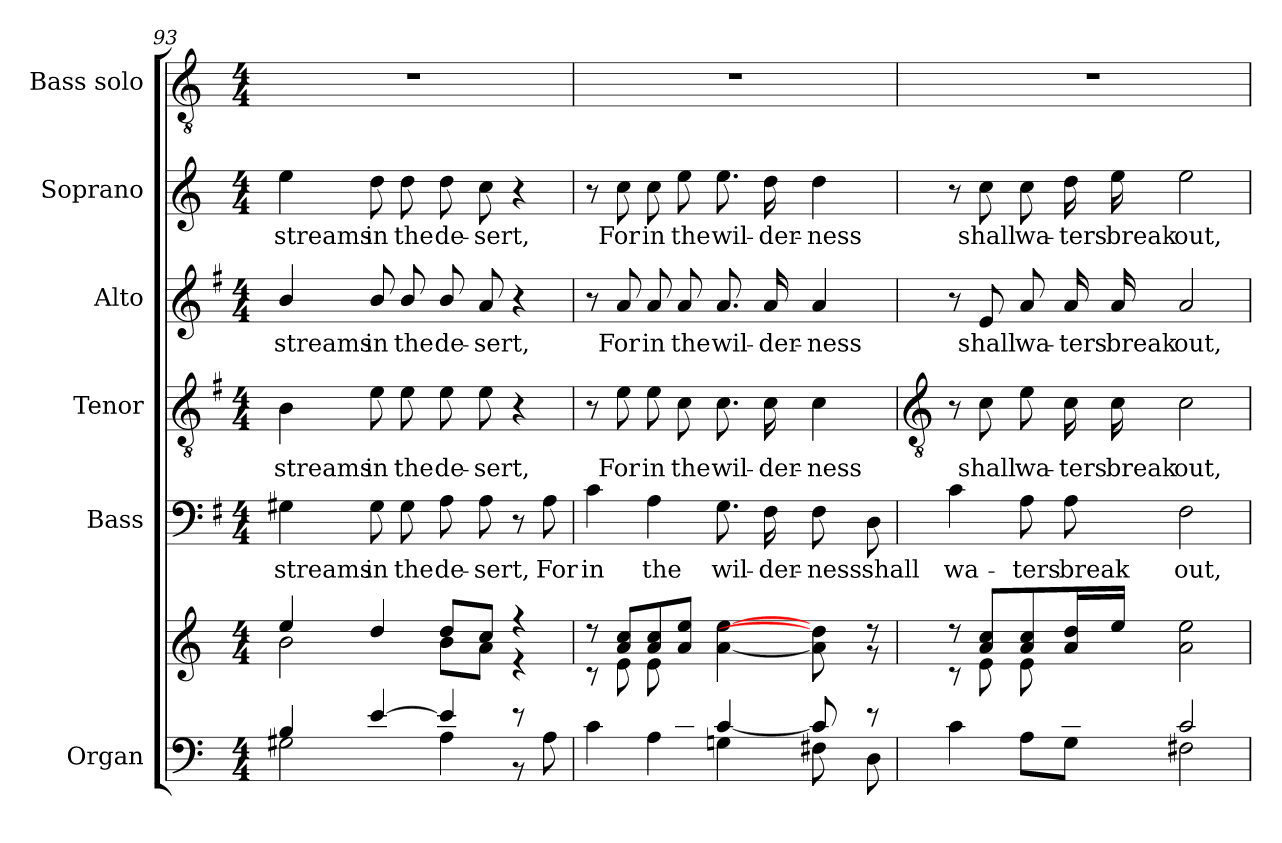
**kern	**kern	**kern	**text	**kern	**text	**kern	**text	**kern	**text	**kern
*part6	*part6	*part5	*part5	*part4	*part4	*part3	*part3	*part2	*part2	*part1
*staff7	*staff6	*staff5	*staff5	*staff4	*staff4	*staff3	*staff3	*staff2	*staff2	*staff1
*I"Organ	*	*I"Bass	*	*I"Tenor	*	*I"Alto	*	*I"Soprano	*	*I"Bass solo
*	*	*I'B	*	*I'T	*	*I'A	*	*I'S	*	*I'B
!!LO:LB:g=z
*clefF4	*clefG2	*clefF4	*	*clefGv2	*	*clefG2	*	*clefG2	*	*clefGv2
*k[]	*k[]	*k[f#]	*	*k[f#]	*	*k[f#]	*	*k[]	*	*k[]
*C:	*C:	*G:	*	*G:	*	*G:	*	*C:	*	*C:
*M4/4	*M4/4	*M4/4	*	*M4/4	*	*M4/4	*	*M4/4	*	*M4/4
=93	=93	=93	=93	=93	=93	=93	=93	=93	=93	=93
*^	*^	*	*	*	*	*	*	*	*	*
!	!	!	!	!	!LO:LY:b	!	!LO:LY:b	!	!LO:LY:b	!	!LO:LY:b	!
4B/	2G#X\	4ee/	2b\	4G#X	streams	4B	streams	4b/	streams	4ee	streams	1r
!	!	!	!	!	!LO:LY:b	!	!LO:LY:b	!	!LO:LY:b	!	!LO:LY:b	!
[4e/	.	4dd/	.	8G#	in	8e	in	8b/	in	8dd	in	.
!	!	!	!	!	!LO:LY:b	!	!LO:LY:b	!	!LO:LY:b	!	!LO:LY:b	!
.	.	.	.	8G#	the	8e	the	8b/	the	8dd	the	.
!	!	!	!	!	!LO:LY:b	!	!LO:LY:b	!	!LO:LY:b	!	!LO:LY:b	!
4e/]	4A\	8dd/L	8b\L	8A	de-	8e	de-	8b/	de-	8dd	de-	.
!	!	!	!	!	!LO:LY:b	!	!LO:LY:b	!	!LO:LY:b	!	!LO:LY:b	!
.	.	8cc/J	8a\J	8A	-sert,	8e	-sert,	8a	-sert,	8cc	-sert,	.
8r	8r	4r	4r	8r	.	4r	.	4r	.	4r	.	.
!	!	!	!	!	!LO:LY:b	!	!	!	!	!	!	!
8A\	8ryy	.	.	8A	For	.	.	.	.	.	.	.
=94	=94	=94	=94	=94	=94	=94	=94	=94	=94	=94	=94	=94
*	*^	*	*	*	*	*	*	*	*	*	*	*
!	!	!	!	!	!	!LO:LY:b	!	!	!	!	!	!	!
4.ryy	4c\	2ryy	8r	8r	4c	in	8r	.	8r	.	8r	.	1r
!	!	!	!	!	!	!	!	!LO:LY:b	!	!LO:LY:b	!	!LO:LY:b	!
.	.	.	8a/ 8cc/L	8e\L	.	.	8e	For	8a	For	8cc	For	.
!	!	!	!	!	!	!LO:LY:b	!	!LO:LY:b	!	!LO:LY:b	!	!LO:LY:b	!
.	4A\	.	8a/ 8cc/	8e\	4A	the	8e	in	8a	in	8cc	in	.
!	!	!	!	!	!	!	!	!LO:LY:b	!	!LO:LY:b	!	!LO:LY:b	!
8c\J	.	.	8a/ 8ee/J	8ryy	.	.	8c	the	8a	the	8ee	the	.
!	!	!	!	!	!	!LO:LY:b	!	!LO:LY:b	!	!LO:LY:b	!	!LO:LY:b	!
2ryy	[4c/	4Gn\	4ryy	[4a\ [4ee\	8.G	wil-	8.c	wil-	8.a	wil-	8.ee	wil-	.
!	!	!	!	!	!	!LO:LY:b	!	!LO:LY:b	!	!LO:LY:b	!	!LO:LY:b	!
.	.	.	.	.	16F#	-der-	16c	-der-	16a	-der-	16dd	-der-	.
!	!	!	!	!	!	!LO:LY:b	!	!LO:LY:b	!	!LO:LY:b	!	!LO:LY:b	!
.	8c/]	8F#X\	8ryy	8a\] 8dd\]	8F#	-ness	4c	-ness	4a	-ness	4dd	-ness	.
!	!	!	!	!	!	!LO:LY:b	!	!	!	!	!	!	!
.	8r	8D\	8r	8r	8D	shall	.	.	.	.	.	.	.
!!LO:LB:g=z
=95	=95	=95	=95	=95	=95	=95	=95	=95	=95	=95	=95	=95	=95
*	*	*	*	*	*	*	*clefGv2	*	*	*	*	*	*
!	!	!	!	!	!	!LO:LY:b	!	!	!	!	!	!	!
4.ryy	4c\	2ryy	8r	8r	4c	wa-	8r	.	8r	.	8r	.	1r
!	!	!	!	!	!	!	!	!LO:LY:b	!	!LO:LY:b	!	!LO:LY:b	!
.	.	.	8a/ 8cc/L	8eL	.	.	8c	shall	8e	shall	8cc	shall	.
!	!	!	!	!	!	!LO:LY:b	!	!LO:LY:b	!	!LO:LY:b	!	!LO:LY:b	!
.	8A\L	.	8a/ 8cc/	8e	8A	-ters	8e	wa-	8a	wa-	8cc	wa-	.
!	!	!	!	!	!	!LO:LY:b	!	!LO:LY:b	!	!LO:LY:b	!	!LO:LY:b	!
8cJ	8G\J	.	16a/ 16dd/L	8ryy	8A	break	16c	-ters	16a	-ters	16dd	-ters	.
!	!	!	!	!	!	!	!	!LO:LY:b	!	!LO:LY:b	!	!LO:LY:b	!
.	.	.	16ee/JJ	.	.	.	16c	break	16a	break	16ee	break	.
!	!	!	!	!	!	!LO:LY:b	!	!LO:LY:b	!	!LO:LY:b	!	!LO:LY:b	!
2ryy	2c/	2F#X\	2a\ 2ee\	2ryy	2F#	out,	2c	out,	2a	out,	2ee	out,	.
*v	*v	*v	*	*	*	*	*	*	*	*	*	*	*
*	*v	*v	*	*	*	*	*	*	*	*	*
=	=	=	=	=	=	=	=	=	=	=
*-	*-	*-	*-	*-	*-	*-	*-	*-	*-	*-
